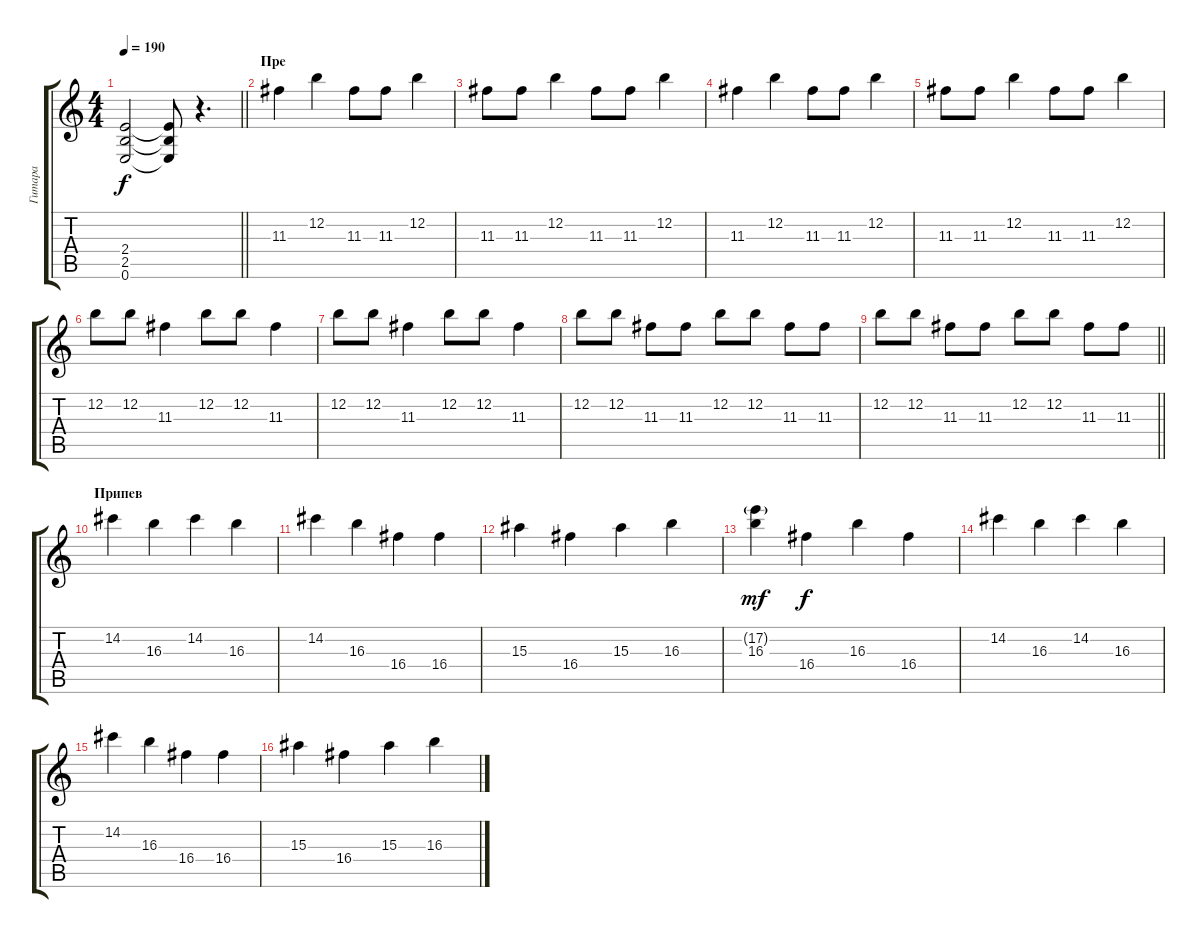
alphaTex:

\track ("Гитара" "Гитара") {instrument distortionguitar}
\staff {score tabs}
\tuning (E4 B3 G3 D3 A2 E2) {hide}
\ts (4 4)
\tempo 190
\clef g2
\barLineRight lightlight
\ks c
(2.4{t} 2.5{t} 0.6{t}).2{dy f} (2.4{t} 2.5{t} 0.6{t}).8 r.4{d} |
\section ("" "Пре")
11.3.4 12.2.4 11.3.8 11.3.8 12.2.4 |
11.3.8 11.3.8 12.2.4 11.3.8 11.3.8 12.2.4 |
11.3.4 12.2.4 11.3.8 11.3.8 12.2.4 |
11.3.8 11.3.8 12.2.4 11.3.8 11.3.8 12.2.4 |
12.2.8 12.2.8 11.3.4 12.2.8 12.2.8 11.3.4 |
12.2.8 12.2.8 11.3.4 12.2.8 12.2.8 11.3.4 |
12.2.8 12.2.8 11.3.8 11.3.8 12.2.8 12.2.8 11.3.8 11.3.8 |
\barLineRight lightlight
12.2.8 12.2.8 11.3.8 11.3.8 12.2.8 12.2.8 11.3.8 11.3.8 |
\section ("" "Припев")
14.2.4 16.3.4 14.2.4 16.3.4 |
14.2.4 16.3.4 16.4.4 16.4.4 |
15.3.4 16.4.4 15.3.4 16.3.4 |
(17.2{g} 16.3).4{dy mf} 16.4.4{dy f} 16.3.4 16.4.4 |
14.2.4 16.3.4 14.2.4 16.3.4 |
14.2.4 16.3.4 16.4.4 16.4.4 |
15.3.4 16.4.4 15.3.4 16.3.4
